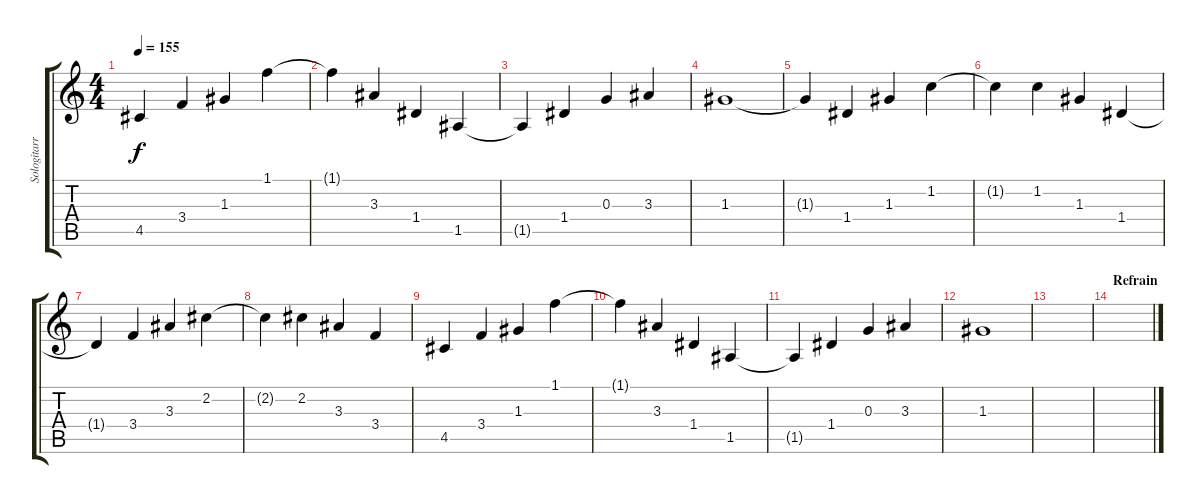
\track ("Sologitarre" "Sologitarr") {instrument electricguitarclean}
\staff {score tabs}
\tuning (E4 B3 G3 D3 A2 E2) {hide}
\ts (4 4)
\tempo 155
\clef g2
\ks c
4.5.4{dy f} 3.4.4 1.3.4 1.1.4 |
1.1{t}.4 3.3.4 1.4.4 1.5.4 |
1.5{t}.4 1.4.4 0.3.4 3.3.4 |
1.3.1 |
1.3{t}.4 1.4.4 1.3.4 1.2.4 |
1.2{t}.4 1.2.4 1.3.4 1.4.4 |
1.4{t}.4 3.4.4 3.3.4 2.2.4 |
2.2{t}.4 2.2.4 3.3.4 3.4.4 |
4.5.4 3.4.4 1.3.4 1.1.4 |
1.1{t}.4 3.3.4 1.4.4 1.5.4 |
1.5{t}.4 1.4.4 0.3.4 3.3.4 |
1.3.1 |
|
\section ("" "Refrain")
